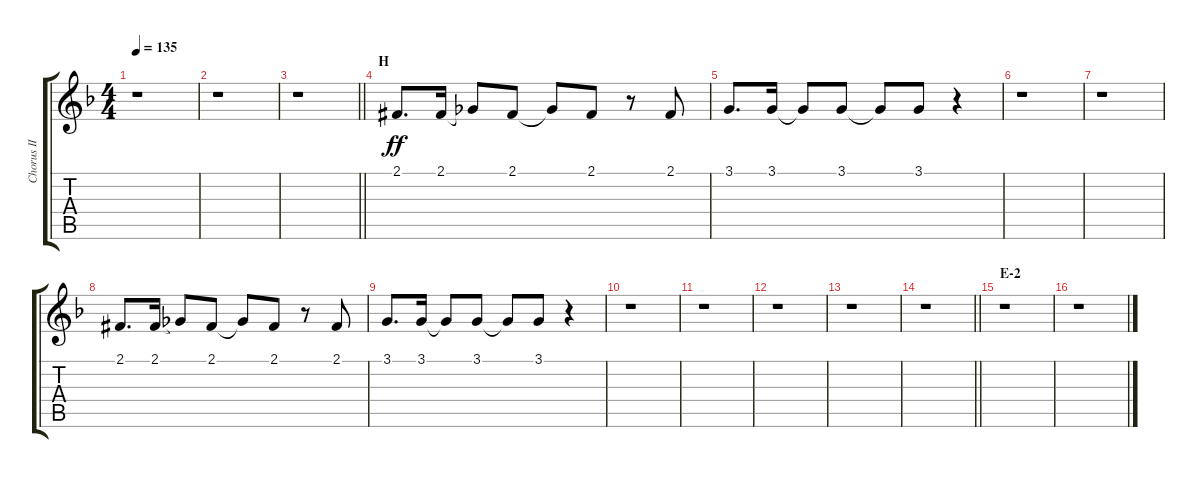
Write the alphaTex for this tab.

\track ("Chorus II" "Chorus II") {instrument voiceoohs}
\staff {score tabs}
\tuning (E4 B3 G3 D3 A2 E2) {hide}
\ts (4 4)
\tempo 135
\clef g2
\ks f
r.1{dy ff} |
r.1 |
\barLineRight lightlight
r.1 |
\section ("" "H")
2.1{acc #}.8{d} 2.1{acc #}.16 2.1{t}.8 2.1{acc #}.8 2.1{t}.8 2.1{acc #}.8 r.8 2.1{acc #}.8 |
3.1.8{d} 3.1.16 3.1{t}.8 3.1.8 3.1{t}.8 3.1.8 r.4 |
r.1 |
r.1 |
2.1{acc #}.8{d} 2.1{acc #}.16 2.1{t}.8 2.1{acc #}.8 2.1{t}.8 2.1{acc #}.8 r.8 2.1{acc #}.8 |
3.1.8{d} 3.1.16 3.1{t}.8 3.1.8 3.1{t}.8 3.1.8 r.4 |
r.1 |
r.1 |
r.1 |
r.1 |
\barLineRight lightlight
r.1 |
\section ("" "E-2")
r.1 |
r.1
